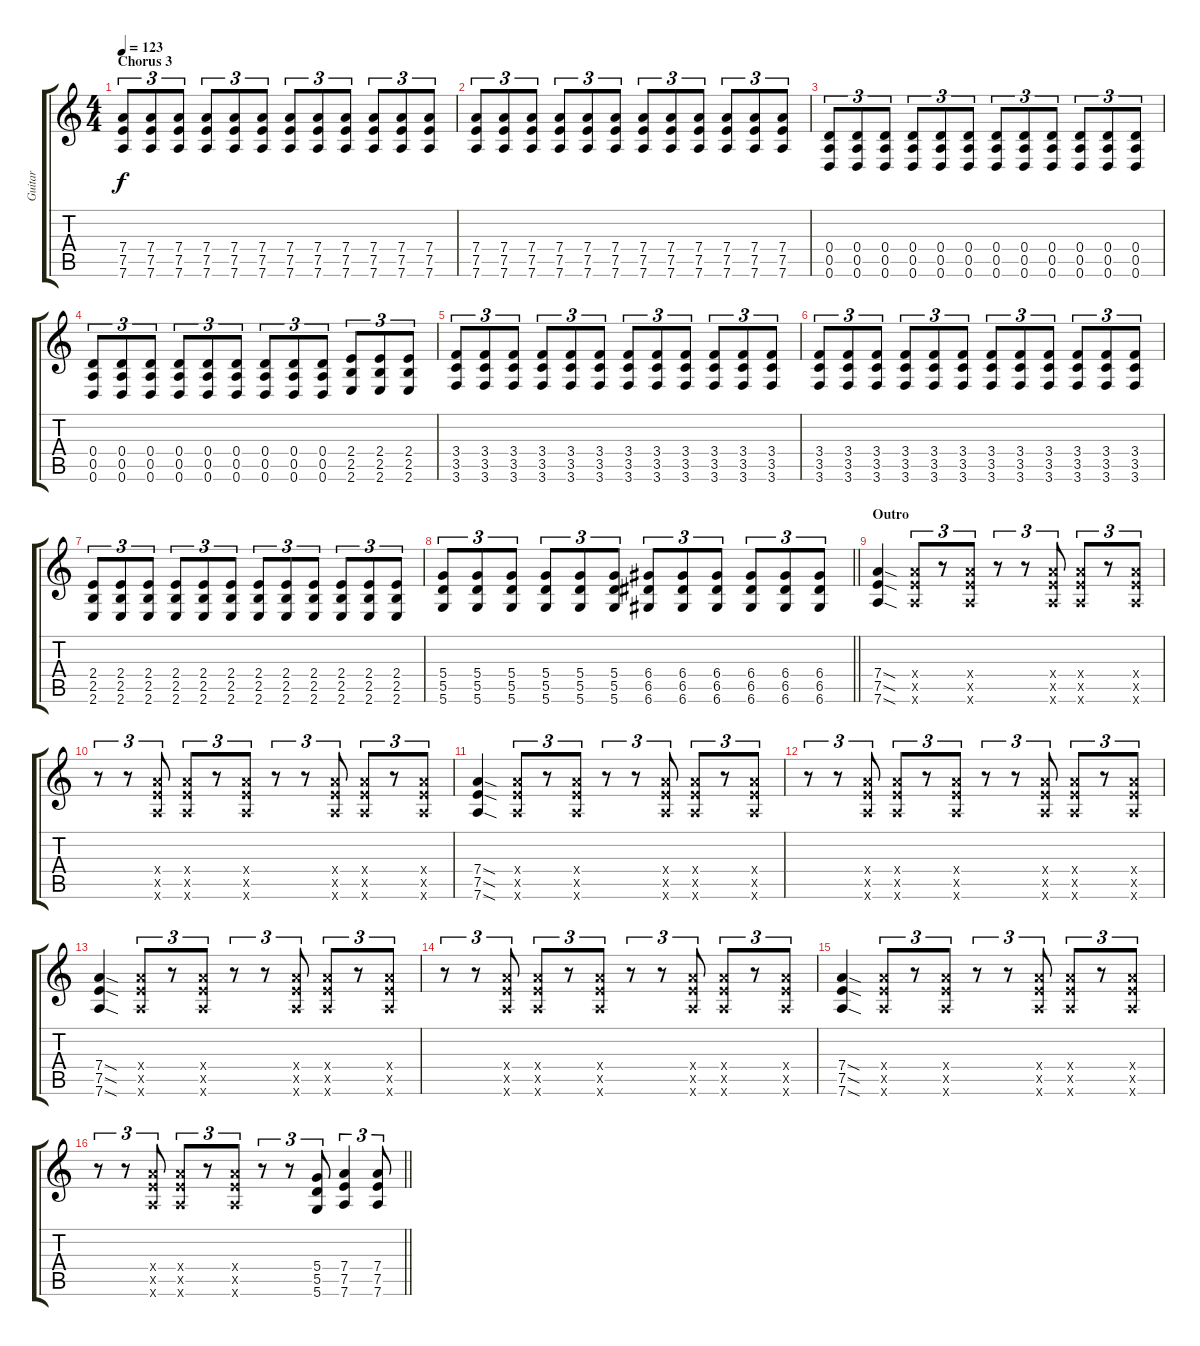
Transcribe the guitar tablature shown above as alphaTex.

\track ("Guitar" "Guitar") {instrument distortionguitar}
\staff {score tabs}
\tuning (E4 B3 G3 D3 A2 D2) {hide}
\ts (4 4)
\section ("" "Chorus 3")
\tempo 123
\clef g2
\ks c
(7.4 7.5 7.6).8{tu (3 2) dy f} (7.4 7.5 7.6).8{tu (3 2)} (7.4 7.5 7.6).8{tu (3 2)} (7.4 7.5 7.6).8{tu (3 2)} (7.4 7.5 7.6).8{tu (3 2)} (7.4 7.5 7.6).8{tu (3 2)} (7.4 7.5 7.6).8{tu (3 2)} (7.4 7.5 7.6).8{tu (3 2)} (7.4 7.5 7.6).8{tu (3 2)} (7.4 7.5 7.6).8{tu (3 2)} (7.4 7.5 7.6).8{tu (3 2)} (7.4 7.5 7.6).8{tu (3 2)} |
(7.4 7.5 7.6).8{tu (3 2)} (7.4 7.5 7.6).8{tu (3 2)} (7.4 7.5 7.6).8{tu (3 2)} (7.4 7.5 7.6).8{tu (3 2)} (7.4 7.5 7.6).8{tu (3 2)} (7.4 7.5 7.6).8{tu (3 2)} (7.4 7.5 7.6).8{tu (3 2)} (7.4 7.5 7.6).8{tu (3 2)} (7.4 7.5 7.6).8{tu (3 2)} (7.4 7.5 7.6).8{tu (3 2)} (7.4 7.5 7.6).8{tu (3 2)} (7.4 7.5 7.6).8{tu (3 2)} |
(0.4 0.5 0.6).8{tu (3 2)} (0.4 0.5 0.6).8{tu (3 2)} (0.4 0.5 0.6).8{tu (3 2)} (0.4 0.5 0.6).8{tu (3 2)} (0.4 0.5 0.6).8{tu (3 2)} (0.4 0.5 0.6).8{tu (3 2)} (0.4 0.5 0.6).8{tu (3 2)} (0.4 0.5 0.6).8{tu (3 2)} (0.4 0.5 0.6).8{tu (3 2)} (0.4 0.5 0.6).8{tu (3 2)} (0.4 0.5 0.6).8{tu (3 2)} (0.4 0.5 0.6).8{tu (3 2)} |
(0.4 0.5 0.6).8{tu (3 2)} (0.4 0.5 0.6).8{tu (3 2)} (0.4 0.5 0.6).8{tu (3 2)} (0.4 0.5 0.6).8{tu (3 2)} (0.4 0.5 0.6).8{tu (3 2)} (0.4 0.5 0.6).8{tu (3 2)} (0.4 0.5 0.6).8{tu (3 2)} (0.4 0.5 0.6).8{tu (3 2)} (0.4 0.5 0.6).8{tu (3 2)} (2.4 2.5 2.6).8{tu (3 2)} (2.4 2.5 2.6).8{tu (3 2)} (2.4 2.5 2.6).8{tu (3 2)} |
(3.4 3.5 3.6).8{tu (3 2)} (3.4 3.5 3.6).8{tu (3 2)} (3.4 3.5 3.6).8{tu (3 2)} (3.4 3.5 3.6).8{tu (3 2)} (3.4 3.5 3.6).8{tu (3 2)} (3.4 3.5 3.6).8{tu (3 2)} (3.4 3.5 3.6).8{tu (3 2)} (3.4 3.5 3.6).8{tu (3 2)} (3.4 3.5 3.6).8{tu (3 2)} (3.4 3.5 3.6).8{tu (3 2)} (3.4 3.5 3.6).8{tu (3 2)} (3.4 3.5 3.6).8{tu (3 2)} |
(3.4 3.5 3.6).8{tu (3 2)} (3.4 3.5 3.6).8{tu (3 2)} (3.4 3.5 3.6).8{tu (3 2)} (3.4 3.5 3.6).8{tu (3 2)} (3.4 3.5 3.6).8{tu (3 2)} (3.4 3.5 3.6).8{tu (3 2)} (3.4 3.5 3.6).8{tu (3 2)} (3.4 3.5 3.6).8{tu (3 2)} (3.4 3.5 3.6).8{tu (3 2)} (3.4 3.5 3.6).8{tu (3 2)} (3.4 3.5 3.6).8{tu (3 2)} (3.4 3.5 3.6).8{tu (3 2)} |
(2.4 2.5 2.6).8{tu (3 2)} (2.4 2.5 2.6).8{tu (3 2)} (2.4 2.5 2.6).8{tu (3 2)} (2.4 2.5 2.6).8{tu (3 2)} (2.4 2.5 2.6).8{tu (3 2)} (2.4 2.5 2.6).8{tu (3 2)} (2.4 2.5 2.6).8{tu (3 2)} (2.4 2.5 2.6).8{tu (3 2)} (2.4 2.5 2.6).8{tu (3 2)} (2.4 2.5 2.6).8{tu (3 2)} (2.4 2.5 2.6).8{tu (3 2)} (2.4 2.5 2.6).8{tu (3 2)} |
\barLineRight lightlight
(5.4 5.5 5.6).8{tu (3 2)} (5.4 5.5 5.6).8{tu (3 2)} (5.4 5.5 5.6).8{tu (3 2)} (5.4 5.5 5.6).8{tu (3 2)} (5.4 5.5 5.6).8{tu (3 2)} (5.4 5.5 5.6).8{tu (3 2)} (6.4 6.5 6.6).8{tu (3 2)} (6.4 6.5 6.6).8{tu (3 2)} (6.4 6.5 6.6).8{tu (3 2)} (6.4 6.5 6.6).8{tu (3 2)} (6.4 6.5 6.6).8{tu (3 2)} (6.4 6.5 6.6).8{tu (3 2)} |
\section ("" "Outro")
(7.4{sod} 7.5{sod} 7.6{sod}).4 (7.4{x} 7.5{x} 7.6{x}).8{tu (3 2)} r.8{tu (3 2)} (7.4{x} 7.5{x} 7.6{x}).8{tu (3 2)} r.8{tu (3 2)} r.8{tu (3 2)} (7.4{x} 7.5{x} 7.6{x}).8{tu (3 2)} (7.4{x} 7.5{x} 7.6{x}).8{tu (3 2)} r.8{tu (3 2)} (7.4{x} 7.5{x} 7.6{x}).8{tu (3 2)} |
r.8{tu (3 2)} r.8{tu (3 2)} (7.4{x} 7.5{x} 7.6{x}).8{tu (3 2)} (7.4{x} 7.5{x} 7.6{x}).8{tu (3 2)} r.8{tu (3 2)} (7.4{x} 7.5{x} 7.6{x}).8{tu (3 2)} r.8{tu (3 2)} r.8{tu (3 2)} (7.4{x} 7.5{x} 7.6{x}).8{tu (3 2)} (7.4{x} 7.5{x} 7.6{x}).8{tu (3 2)} r.8{tu (3 2)} (7.4{x} 7.5{x} 7.6{x}).8{tu (3 2)} |
(7.4{sod} 7.5{sod} 7.6{sod}).4 (7.4{x} 7.5{x} 7.6{x}).8{tu (3 2)} r.8{tu (3 2)} (7.4{x} 7.5{x} 7.6{x}).8{tu (3 2)} r.8{tu (3 2)} r.8{tu (3 2)} (7.4{x} 7.5{x} 7.6{x}).8{tu (3 2)} (7.4{x} 7.5{x} 7.6{x}).8{tu (3 2)} r.8{tu (3 2)} (7.4{x} 7.5{x} 7.6{x}).8{tu (3 2)} |
r.8{tu (3 2)} r.8{tu (3 2)} (7.4{x} 7.5{x} 7.6{x}).8{tu (3 2)} (7.4{x} 7.5{x} 7.6{x}).8{tu (3 2)} r.8{tu (3 2)} (7.4{x} 7.5{x} 7.6{x}).8{tu (3 2)} r.8{tu (3 2)} r.8{tu (3 2)} (7.4{x} 7.5{x} 7.6{x}).8{tu (3 2)} (7.4{x} 7.5{x} 7.6{x}).8{tu (3 2)} r.8{tu (3 2)} (7.4{x} 7.5{x} 7.6{x}).8{tu (3 2)} |
(7.4{sod} 7.5{sod} 7.6{sod}).4 (7.4{x} 7.5{x} 7.6{x}).8{tu (3 2)} r.8{tu (3 2)} (7.4{x} 7.5{x} 7.6{x}).8{tu (3 2)} r.8{tu (3 2)} r.8{tu (3 2)} (7.4{x} 7.5{x} 7.6{x}).8{tu (3 2)} (7.4{x} 7.5{x} 7.6{x}).8{tu (3 2)} r.8{tu (3 2)} (7.4{x} 7.5{x} 7.6{x}).8{tu (3 2)} |
r.8{tu (3 2)} r.8{tu (3 2)} (7.4{x} 7.5{x} 7.6{x}).8{tu (3 2)} (7.4{x} 7.5{x} 7.6{x}).8{tu (3 2)} r.8{tu (3 2)} (7.4{x} 7.5{x} 7.6{x}).8{tu (3 2)} r.8{tu (3 2)} r.8{tu (3 2)} (7.4{x} 7.5{x} 7.6{x}).8{tu (3 2)} (7.4{x} 7.5{x} 7.6{x}).8{tu (3 2)} r.8{tu (3 2)} (7.4{x} 7.5{x} 7.6{x}).8{tu (3 2)} |
(7.4{sod} 7.5{sod} 7.6{sod}).4 (7.4{x} 7.5{x} 7.6{x}).8{tu (3 2)} r.8{tu (3 2)} (7.4{x} 7.5{x} 7.6{x}).8{tu (3 2)} r.8{tu (3 2)} r.8{tu (3 2)} (7.4{x} 7.5{x} 7.6{x}).8{tu (3 2)} (7.4{x} 7.5{x} 7.6{x}).8{tu (3 2)} r.8{tu (3 2)} (7.4{x} 7.5{x} 7.6{x}).8{tu (3 2)} |
\barLineRight lightlight
r.8{tu (3 2)} r.8{tu (3 2)} (7.4{x} 7.5{x} 7.6{x}).8{tu (3 2)} (7.4{x} 7.5{x} 7.6{x}).8{tu (3 2)} r.8{tu (3 2)} (7.4{x} 7.5{x} 7.6{x}).8{tu (3 2)} r.8{tu (3 2)} r.8{tu (3 2)} (5.4 5.5 5.6).8{tu (3 2)} (7.4 7.5 7.6).4{tu (3 2)} (7.4 7.5 7.6).8{tu (3 2)}
